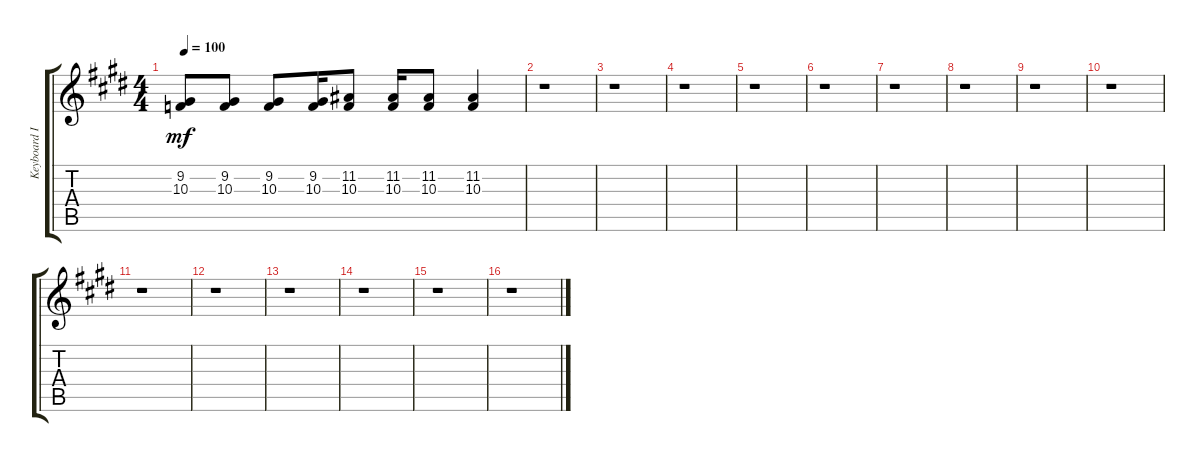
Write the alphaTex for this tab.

\track ("Keyboard I" "Keyboard I") {instrument accordion}
\staff {score tabs}
\tuning (E4 B3 G3 D3 A2 E2) {hide}
\ts (4 4)
\tempo 100
\clef g2
\ks e
(9.2 10.3).8{dy mf} (9.2 10.3).8 (9.2 10.3).8 (9.2 10.3).16 (11.2 10.3).8 (11.2 10.3).16 (11.2 10.3).8 (11.2 10.3).4 |
r.1 |
r.1 |
r.1 |
r.1 |
r.1 |
r.1 |
r.1 |
r.1 |
r.1 |
r.1 |
r.1 |
r.1 |
r.1 |
r.1 |
r.1
